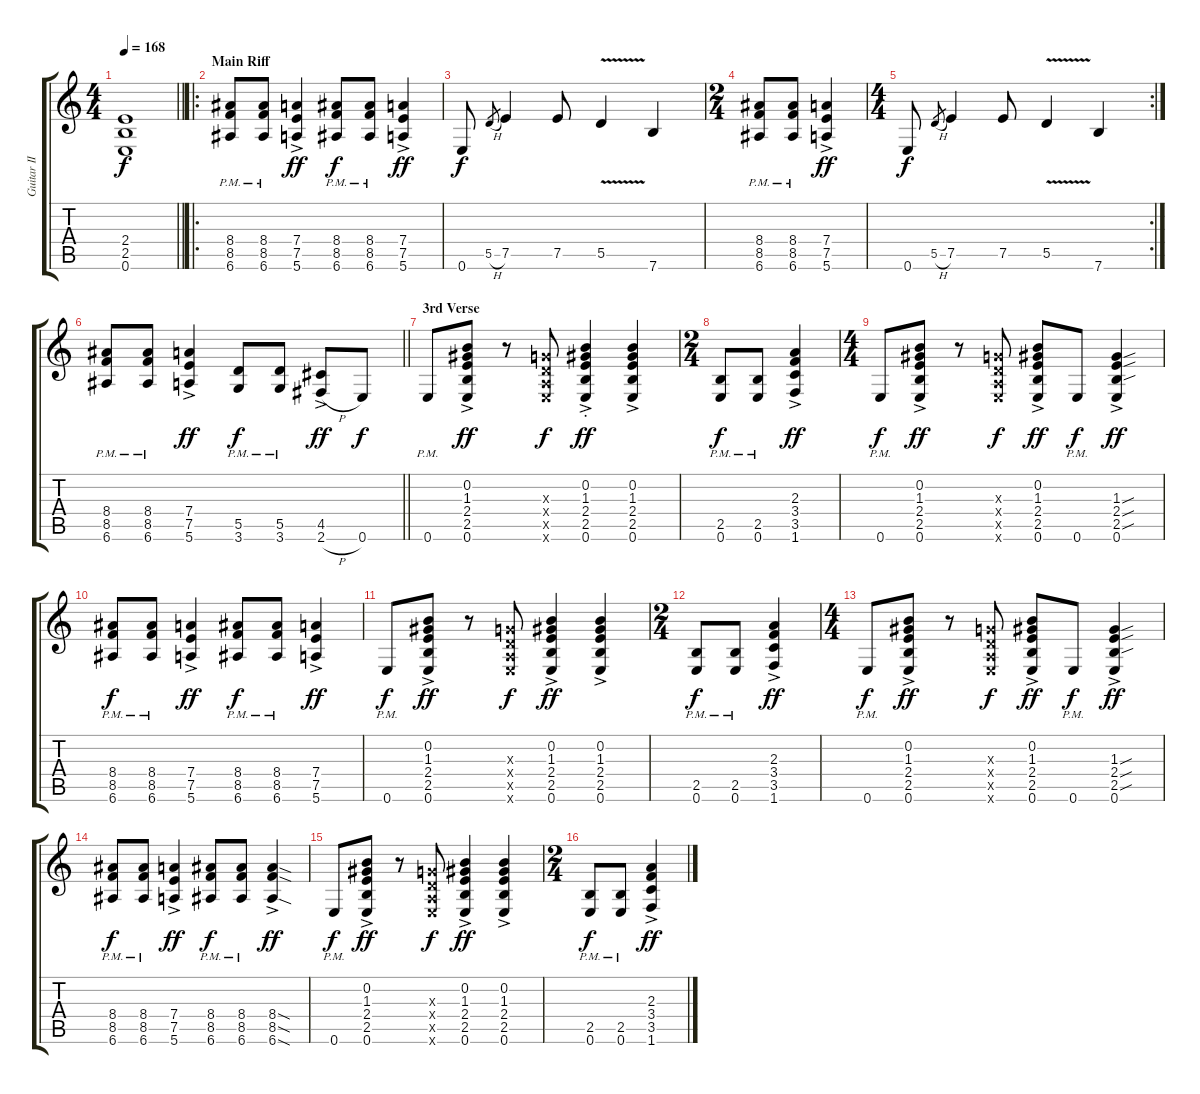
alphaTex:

\track ("Guitar II" "Guitar II") {instrument acousticguitarsteel}
\staff {score tabs}
\tuning (E4 B3 G3 D3 A2 E2) {hide}
\ts (4 4)
\tempo 168
\clef g2
\barLineRight lightlight
\ks c
(2.4{t} 2.5{t} 0.6{t}).1{dy f volume 8} |
\ro
\section ("" "Main Riff")
(8.4{pm} 8.5{pm} 6.6{pm}).8{volume 16 instrument distortionguitar} (8.4{pm} 8.5{pm} 6.6{pm}).8 (7.4{ac} 7.5{ac} 5.6{ac}).4{dy ff} (8.4{pm} 8.5{pm} 6.6{pm}).8{dy f} (8.4{pm} 8.5{pm} 6.6{pm}).8 (7.4{ac} 7.5{ac} 5.6{ac}).4{dy ff} |
0.6.8{dy f} 5.5{h}.8{gr} 7.5.4 7.5.8 5.5{v}.4 7.6.4 |
\ts (2 4)
(8.4{pm} 8.5{pm} 6.6{pm}).8 (8.4{pm} 8.5{pm} 6.6{pm}).8 (7.4{ac} 7.5{ac} 5.6{ac}).4{dy ff} |
\rc 2
\ts (4 4)
0.6.8{dy f} 5.5{h}.8{gr} 7.5.4 7.5.8 5.5{v}.4 7.6.4 |
\barLineRight lightlight
(8.4{pm} 8.5{pm} 6.6{pm}).8 (8.4{pm} 8.5{pm} 6.6{pm}).8 (7.4{ac} 7.5{ac} 5.6{ac}).4{dy ff} (5.5{pm} 3.6{pm}).8{dy f} (5.5{pm} 3.6{pm}).8 (4.5{ac} 2.6{h ac}).8{dy ff} 0.6.8{dy f} |
\section ("" "3rd Verse")
0.6{pm}.8 (0.2{ac} 1.3{ac} 2.4{ac} 2.5{ac} 0.6{ac}).8{dy ff} r.8 (0.3{x} 0.4{x} 0.5{x} 0.6{x}).8{dy f} (0.2{ac} 1.3{ac} 2.4{ac} 2.5{ac} 0.6{ac st}).4{dy ff} (0.2{ac} 1.3{ac} 2.4 2.5 0.6{ac}).4 |
\ts (2 4)
(2.5{pm} 0.6{pm}).8{dy f} (2.5{pm} 0.6{pm}).8 (2.3{ac} 3.4{ac} 3.5{ac} 1.6{ac}).4{dy ff} |
\ts (4 4)
0.6{pm}.8{dy f} (0.2{ac} 1.3{ac} 2.4{ac} 2.5{ac} 0.6{ac}).8{dy ff} r.8 (0.3{x} 0.4{x} 0.5{x} 0.6{x}).8{dy f} (0.2{ac} 1.3{ac} 2.4{ac} 2.5{ac} 0.6{ac}).8{dy ff} 0.6{pm}.8{dy f} (1.3{sou ac} 2.4{sou ac} 2.5{sou ac} 0.6).4{dy ff} |
(8.4{pm} 8.5{pm} 6.6{pm}).8{dy f} (8.4{pm} 8.5{pm} 6.6{pm}).8 (7.4{ac} 7.5{ac} 5.6{ac}).4{dy ff} (8.4{pm} 8.5{pm} 6.6{pm}).8{dy f} (8.4{pm} 8.5{pm} 6.6{pm}).8 (7.4{ac} 7.5{ac} 5.6{ac}).4{dy ff} |
0.6{pm}.8{dy f} (0.2{ac} 1.3{ac} 2.4{ac} 2.5{ac} 0.6{ac}).8{dy ff} r.8 (0.3{x} 0.4{x} 0.5{x} 0.6{x}).8{dy f} (0.2{ac} 1.3{ac} 2.4{ac} 2.5{ac} 0.6{ac st}).4{dy ff} (0.2{ac} 1.3{ac} 2.4 2.5 0.6{ac}).4 |
\ts (2 4)
(2.5{pm} 0.6{pm}).8{dy f} (2.5{pm} 0.6{pm}).8 (2.3{ac} 3.4{ac} 3.5{ac} 1.6{ac}).4{dy ff} |
\ts (4 4)
0.6{pm}.8{dy f} (0.2{ac} 1.3{ac} 2.4{ac} 2.5{ac} 0.6{ac}).8{dy ff} r.8 (0.3{x} 0.4{x} 0.5{x} 0.6{x}).8{dy f} (0.2{ac} 1.3{ac} 2.4{ac} 2.5{ac} 0.6{ac}).8{dy ff} 0.6{pm}.8{dy f} (1.3{sou ac} 2.4{sou ac} 2.5{sou ac} 0.6).4{dy ff} |
(8.4{pm} 8.5{pm} 6.6{pm}).8{dy f} (8.4{pm} 8.5{pm} 6.6{pm}).8 (7.4{ac} 7.5{ac} 5.6{ac}).4{dy ff} (8.4{pm} 8.5{pm} 6.6{pm}).8{dy f} (8.4{pm} 8.5{pm} 6.6{pm}).8 (8.4{sod ac} 8.5{sod ac} 6.6{sod ac}).4{dy ff} |
0.6{pm}.8{dy f} (0.2{ac} 1.3{ac} 2.4{ac} 2.5{ac} 0.6{ac}).8{dy ff} r.8 (0.3{x} 0.4{x} 0.5{x} 0.6{x}).8{dy f} (0.2{ac} 1.3{ac} 2.4{ac} 2.5{ac} 0.6{ac st}).4{dy ff} (0.2{ac} 1.3{ac} 2.4 2.5 0.6{ac}).4 |
\ts (2 4)
(2.5{pm} 0.6{pm}).8{dy f} (2.5{pm} 0.6{pm}).8 (2.3{ac} 3.4{ac} 3.5{ac} 1.6{ac}).4{dy ff}
